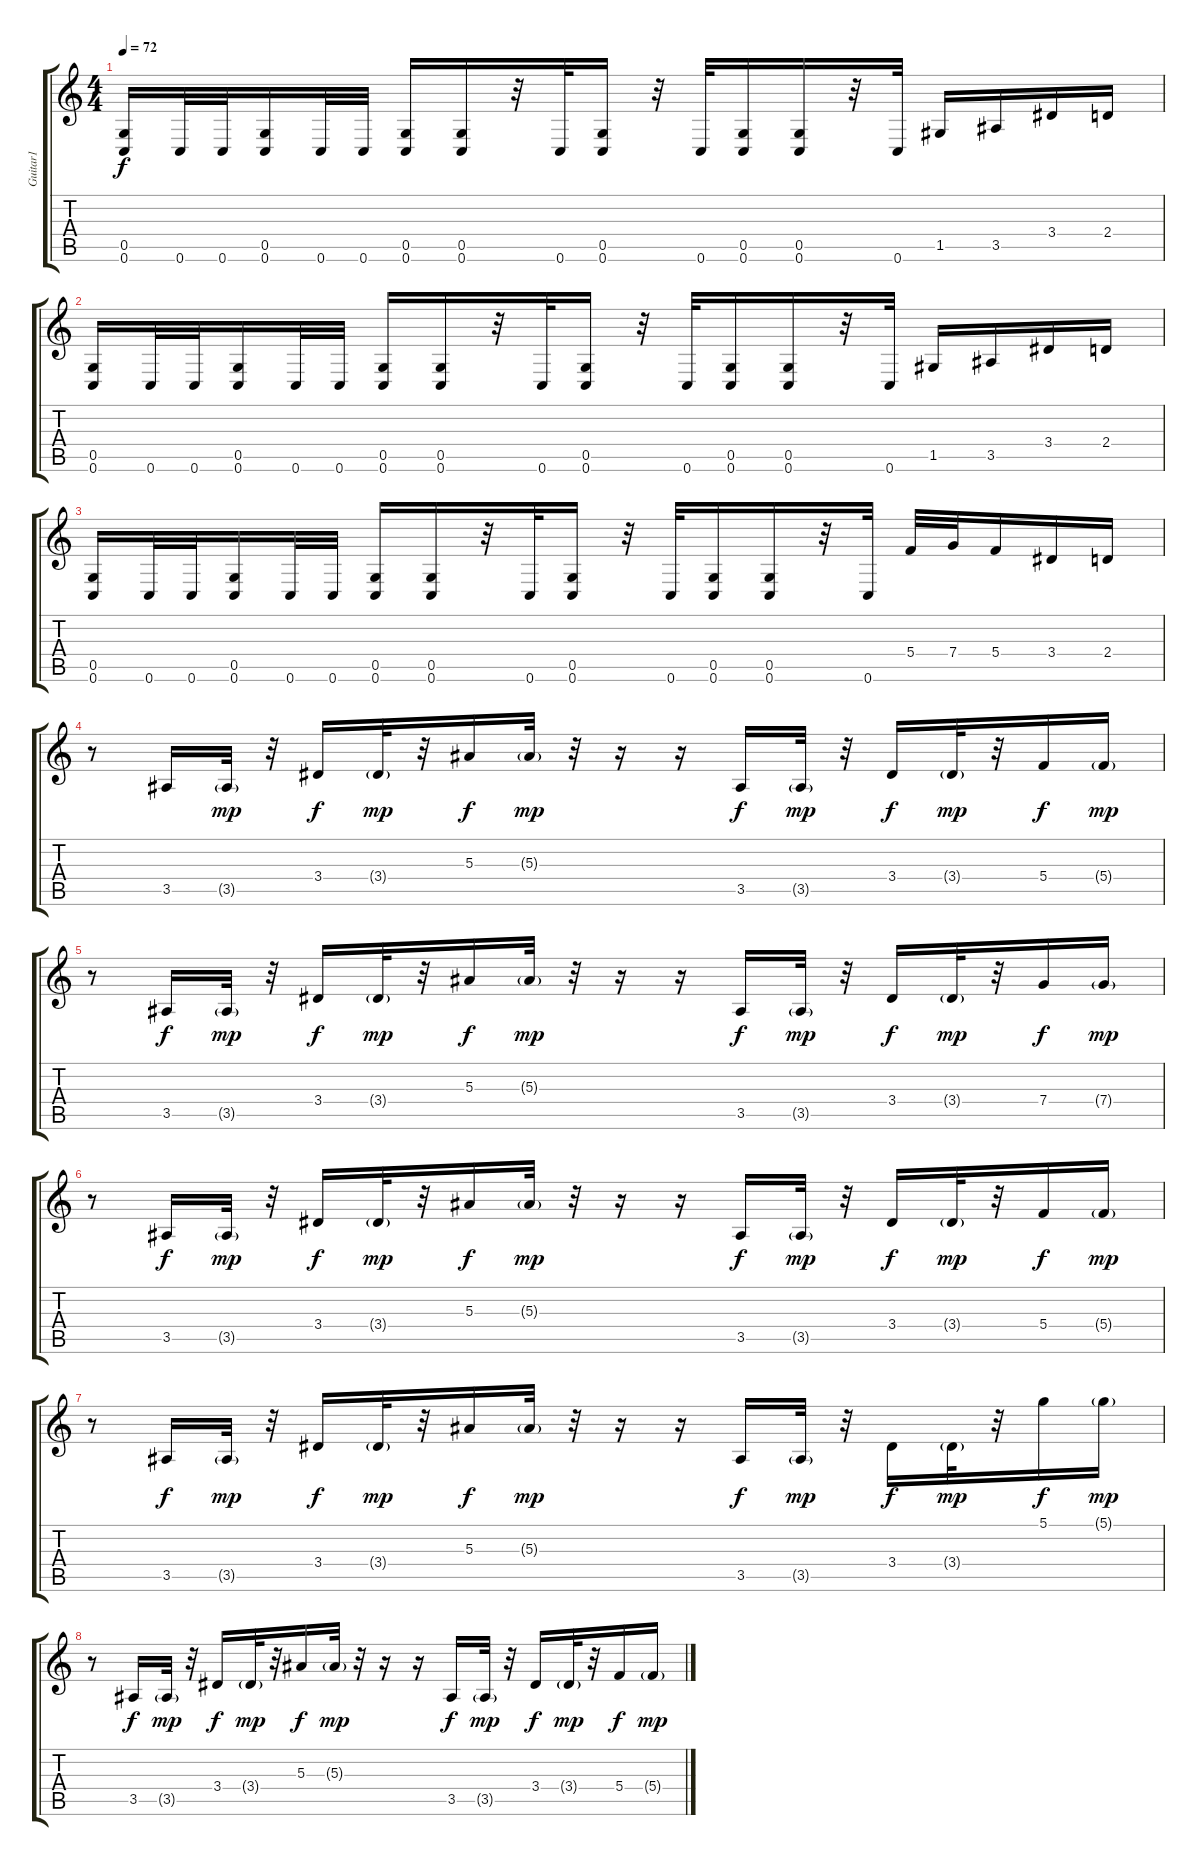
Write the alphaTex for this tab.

\track ("Guitar1" "Guitar1") {instrument distortionguitar}
\staff {score tabs}
\tuning (D4 A3 F3 C3 G2 C2) {hide}
\ts (4 4)
\tempo 72
\clef g2
\ks c
(0.5 0.6).16{dy f} 0.6.32 0.6.32 (0.5 0.6).16 0.6.32 0.6.32 (0.5 0.6).16 (0.5 0.6).16 r.32 0.6.32 (0.5 0.6).16 r.32 0.6.32 (0.5 0.6).16 (0.5 0.6).16 r.32 0.6.32 1.5.16 3.5.16 3.4.16 2.4.16 |
(0.5 0.6).16 0.6.32 0.6.32 (0.5 0.6).16 0.6.32 0.6.32 (0.5 0.6).16 (0.5 0.6).16 r.32 0.6.32 (0.5 0.6).16 r.32 0.6.32 (0.5 0.6).16 (0.5 0.6).16 r.32 0.6.32 1.5.16 3.5.16 3.4.16 2.4.16 |
(0.5 0.6).16 0.6.32 0.6.32 (0.5 0.6).16 0.6.32 0.6.32 (0.5 0.6).16 (0.5 0.6).16 r.32 0.6.32 (0.5 0.6).16 r.32 0.6.32 (0.5 0.6).16 (0.5 0.6).16 r.32 0.6.32 5.4.32 7.4.32 5.4.16 3.4.16 2.4.16 |
r.8 3.5.16 3.5{g}.32{dy mp} r.32 3.4.16{dy f} 3.4{g}.32{dy mp} r.32 5.3.16{dy f} 5.3{g}.32{dy mp} r.32 r.16 r.16 3.5.16{dy f} 3.5{g}.32{dy mp} r.32 3.4.16{dy f} 3.4{g}.32{dy mp} r.32 5.4.16{dy f} 5.4{g}.16{dy mp} |
r.8 3.5.16{dy f} 3.5{g}.32{dy mp} r.32 3.4.16{dy f} 3.4{g}.32{dy mp} r.32 5.3.16{dy f} 5.3{g}.32{dy mp} r.32 r.16 r.16 3.5.16{dy f} 3.5{g}.32{dy mp} r.32 3.4.16{dy f} 3.4{g}.32{dy mp} r.32 7.4.16{dy f} 7.4{g}.16{dy mp} |
r.8 3.5.16{dy f} 3.5{g}.32{dy mp} r.32 3.4.16{dy f} 3.4{g}.32{dy mp} r.32 5.3.16{dy f} 5.3{g}.32{dy mp} r.32 r.16 r.16 3.5.16{dy f} 3.5{g}.32{dy mp} r.32 3.4.16{dy f} 3.4{g}.32{dy mp} r.32 5.4.16{dy f} 5.4{g}.16{dy mp} |
r.8 3.5.16{dy f} 3.5{g}.32{dy mp} r.32 3.4.16{dy f} 3.4{g}.32{dy mp} r.32 5.3.16{dy f} 5.3{g}.32{dy mp} r.32 r.16 r.16 3.5.16{dy f} 3.5{g}.32{dy mp} r.32 3.4.16{dy f} 3.4{g}.32{dy mp} r.32 5.1.16{dy f} 5.1{g}.16{dy mp} |
r.8 3.5.16{dy f} 3.5{g}.32{dy mp} r.32 3.4.16{dy f} 3.4{g}.32{dy mp} r.32 5.3.16{dy f} 5.3{g}.32{dy mp} r.32 r.16 r.16 3.5.16{dy f} 3.5{g}.32{dy mp} r.32 3.4.16{dy f} 3.4{g}.32{dy mp} r.32 5.4.16{dy f} 5.4{g}.16{dy mp}
